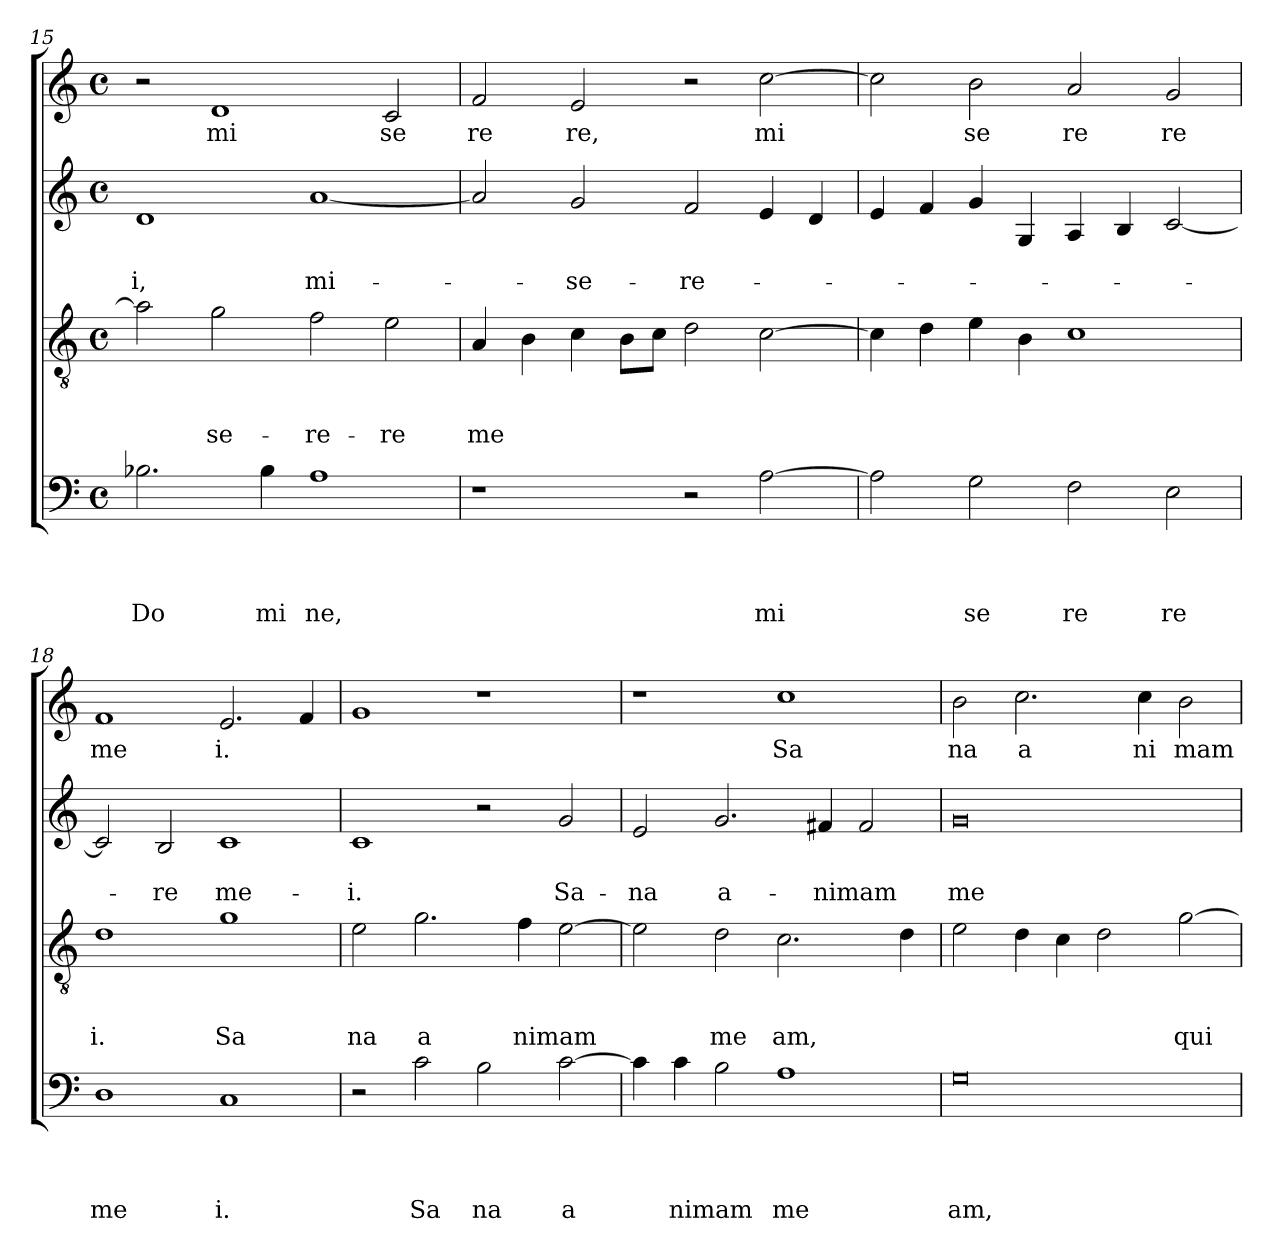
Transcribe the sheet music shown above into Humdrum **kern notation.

**kern	**text	**text	**text	**text	**kern	**text	**text	**text	**kern	**text	**text	**kern	**text
*part4	*part4	*part4	*part4	*part4	*part3	*part3	*part3	*part3	*part2	*part2	*part2	*part1	*part1
*staff4	*staff4	*staff4	*staff4	*staff4	*staff3	*staff3	*staff3	*staff3	*staff2	*staff2	*staff2	*staff1	*staff1
*clefF4	*	*	*	*	*clefGv2	*	*	*	*clefG2	*	*	*clefG2	*
*k[]	*	*	*	*	*k[]	*	*	*	*k[]	*	*	*k[]	*
*C:	*	*	*	*	*C:	*	*	*	*C:	*	*	*C:	*
*M4/4	*	*	*	*	*M4/4	*	*	*	*M4/4	*	*	*M4/4	*
*met(c)	*	*	*	*	*met(c)	*	*	*	*met(c)	*	*	*met(c)	*
=15	=15	=15	=15	=15	=15	=15	=15	=15	=15	=15	=15	=15	=15
!	!	!	!	!LO:LY:b	!	!	!	!	!	!	!LO:LY:b	!	!
2.B-X\	.	.	.	Do	2a\]	.	.	.	1d	.	-i,	2r	.
!	!	!	!	!	!	!	!	!LO:LY:b	!	!	!	!	!LO:LY:b
.	.	.	.	.	2g\	.	.	-se-	.	.	.	1d	mi
!	!	!	!	!LO:LY:b	!	!	!	!	!	!	!	!	!
4B-\	.	.	.	mi	.	.	.	.	.	.	.	.	.
!	!	!	!	!LO:LY:b	!	!	!	!LO:LY:b	!	!	!LO:LY:b	!	!
1A	.	.	.	ne,	2f\	.	.	-re-	[>1a	.	mi-	.	.
!	!	!	!	!	!	!	!	!LO:LY:b	!	!	!	!	!LO:LY:b
.	.	.	.	.	2e\	.	.	-re	.	.	.	2c/	se
!!LO:PB:g=z
=16	=16	=16	=16	=16	=16	=16	=16	=16	=16	=16	=16	=16	=16
!	!	!	!	!	!	!	!	!LO:LY:b	!	!	!	!	!LO:LY:b
1r	.	.	.	.	4A/	.	.	me	2a/]	.	.	2f/	re
.	.	.	.	.	4B\	.	.	.	.	.	.	.	.
!	!	!	!	!	!	!	!	!	!	!	!LO:LY:b	!	!LO:LY:b
.	.	.	.	.	4c\	.	.	.	2g/	.	-se-	2e/	re,
.	.	.	.	.	8B\L	.	.	.	.	.	.	.	.
.	.	.	.	.	8c\J	.	.	.	.	.	.	.	.
!	!	!	!	!	!	!	!	!	!	!	!LO:LY:b	!	!
2r	.	.	.	.	2d\	.	.	.	2f/	.	-re-	2r	.
!	!	!	!	!LO:LY:b	!	!	!	!	!	!	!	!	!LO:LY:b
[>2A\	.	.	.	mi	[>2c\	.	.	.	4e/	.	.	[>2cc\	mi
.	.	.	.	.	.	.	.	.	4d/	.	.	.	.
=17	=17	=17	=17	=17	=17	=17	=17	=17	=17	=17	=17	=17	=17
2A\]	.	.	.	.	4c\]	.	.	.	4e/	.	.	2cc\]	.
.	.	.	.	.	4d\	.	.	.	4f/	.	.	.	.
!	!	!	!	!LO:LY:b	!	!	!	!	!	!	!	!	!LO:LY:b
2G\	.	.	.	se	4e\	.	.	.	4g/	.	.	2b\	se
.	.	.	.	.	4B\	.	.	.	4G/	.	.	.	.
!	!	!	!	!LO:LY:b	!	!	!	!	!	!	!	!	!LO:LY:b
2F\	.	.	.	re	1c	.	.	.	4A/	.	.	2a/	re
.	.	.	.	.	.	.	.	.	4B/	.	.	.	.
!	!	!	!	!LO:LY:b	!	!	!	!	!	!	!	!	!LO:LY:b
2E\	.	.	.	re	.	.	.	.	[<2c/	.	.	2g/	re
=18	=18	=18	=18	=18	=18	=18	=18	=18	=18	=18	=18	=18	=18
!	!	!	!	!LO:LY:b	!	!	!	!LO:LY:b	!	!	!	!	!LO:LY:b
1D	.	.	.	me	1d	.	.	i.	2c/]	.	.	1f	me
!	!	!	!	!	!	!	!	!	!	!	!LO:LY:b	!	!
.	.	.	.	.	.	.	.	.	2B/	.	-re	.	.
!	!	!	!	!LO:LY:b	!	!	!	!LO:LY:b	!	!	!LO:LY:b	!	!LO:LY:b
1C	.	.	.	i.	1g	.	.	Sa	1c	.	me-	2.e/	i.
.	.	.	.	.	.	.	.	.	.	.	.	4f/	.
=19	=19	=19	=19	=19	=19	=19	=19	=19	=19	=19	=19	=19	=19
!	!	!	!	!	!	!	!	!LO:LY:b	!	!	!LO:LY:b	!	!
2r	.	.	.	.	2e\	.	.	na	1c	.	-i.	1g	.
!	!	!	!	!LO:LY:b	!	!	!	!LO:LY:b	!	!	!	!	!
2c\	.	.	.	Sa	2.g\	.	.	a	.	.	.	.	.
!	!	!	!	!LO:LY:b	!	!	!	!	!	!	!	!	!
2B\	.	.	.	na	.	.	.	.	2r	.	.	1r	.
!	!	!	!	!	!	!	!	!LO:LY:b	!	!	!	!	!
.	.	.	.	.	4f\	.	.	nimam	.	.	.	.	.
!	!	!	!	!LO:LY:b	!	!	!	!	!	!	!LO:LY:b	!	!
[>2c\	.	.	.	a	[>2e\	.	.	.	2g/	.	Sa-	.	.
=20	=20	=20	=20	=20	=20	=20	=20	=20	=20	=20	=20	=20	=20
!	!	!	!	!	!	!	!	!	!	!	!LO:LY:b	!	!
4c\]	.	.	.	.	2e\]	.	.	.	2e/	.	-na	1r	.
!	!	!	!	!LO:LY:b	!	!	!	!	!	!	!	!	!
4c\	.	.	.	nimam	.	.	.	.	.	.	.	.	.
!	!	!	!	!	!	!	!	!LO:LY:b	!	!	!LO:LY:b	!	!
2B\	.	.	.	.	2d\	.	.	me	2.g/	.	a-	.	.
!	!	!	!	!LO:LY:b	!	!	!	!LO:LY:b	!	!	!	!	!LO:LY:b
1A	.	.	.	me	2.c\	.	.	am,	.	.	.	1cc	Sa
!	!	!	!	!	!	!	!	!	!	!	!LO:LY:b	!	!
.	.	.	.	.	.	.	.	.	4f#X/	.	-nimam	.	.
.	.	.	.	.	.	.	.	.	2f#/	.	.	.	.
.	.	.	.	.	4d\	.	.	.	.	.	.	.	.
!!LO:LB:g=z
=21	=21	=21	=21	=21	=21	=21	=21	=21	=21	=21	=21	=21	=21
!	!	!	!	!LO:LY:b	!	!	!	!	!	!	!LO:LY:b	!	!LO:LY:b
0G	.	.	.	am,	2e\	.	.	.	0g	.	me-	2b\	na
!	!	!	!	!	!	!	!	!	!	!	!	!	!LO:LY:b
.	.	.	.	.	4d\	.	.	.	.	.	.	2.cc\	a
.	.	.	.	.	4c\	.	.	.	.	.	.	.	.
.	.	.	.	.	2d\	.	.	.	.	.	.	.	.
!	!	!	!	!	!	!	!	!	!	!	!	!	!LO:LY:b
.	.	.	.	.	.	.	.	.	.	.	.	4cc\	ni
!	!	!	!	!	!	!	!	!LO:LY:b	!	!	!	!	!LO:LY:b
.	.	.	.	.	[>2g\	.	.	qui	.	.	.	2b\	mam
=	=	=	=	=	=	=	=	=	=	=	=	=	=
*-	*-	*-	*-	*-	*-	*-	*-	*-	*-	*-	*-	*-	*-
